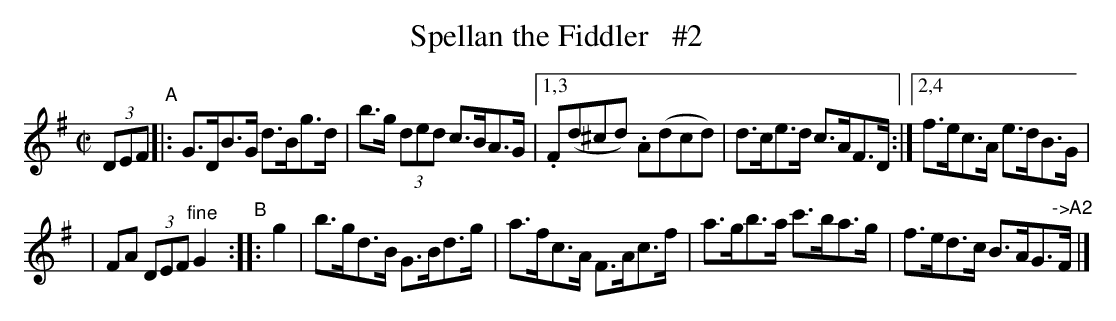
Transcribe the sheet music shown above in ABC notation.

X:1
T: Spellan the Fiddler   #2
M: C|
L: 1/8
K: G
(3DEF "^A"\
|: G>DB>G d>Bg>d | b>g (3ded c>BA>G |\
[1,3 .F(d^cd) .A(dcd) | d>ce>d c>AF>D :|\
[2,4 f>ec>A e>dB>G |
| FA (3DEF "^fine"G2 "^B":: g2 \
| b>gd>B G>Bd>g | a>fc>A F>Ac>f \
| a>gb>a c'>ba>g | f>ed>c B>AG>"^->A2"F |]
